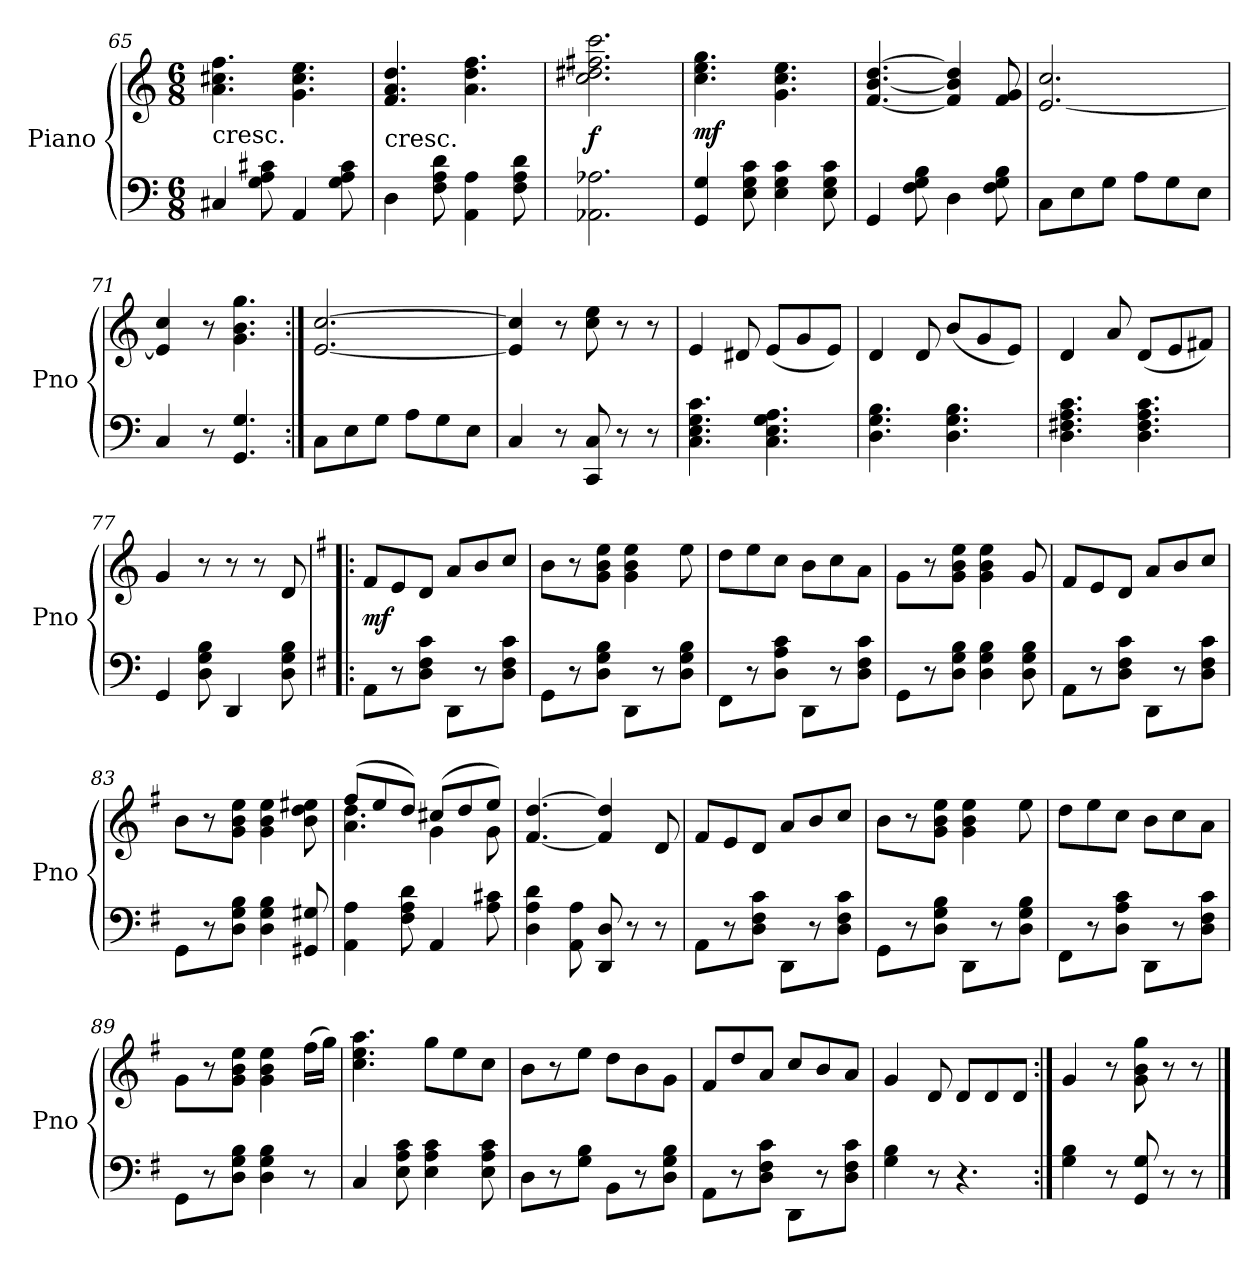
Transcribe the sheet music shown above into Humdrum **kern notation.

**kern	**kern	**dynam
*part1	*part1	*part1
*staff2	*staff1	*staff1/2
*I"Piano	*	*
*I'Pno	*	*
*clefF4	*clefG2	*
*k[]	*k[]	*
*M6/8	*M6/8	*
=65	=65	=65
!	!LO:TX:c:t=cresc.	!
4C#X/	4.a\ 4.cc#X\ 4.ff\	.
8G\ 8A\ 8c#X\	.	.
4AA/	4.g\ 4.cc#\ 4.ee\	.
8G\ 8A\ 8c#\	.	.
=66	=66	=66
!	!LO:TX:c:t=cresc.	!
4D\	4.f/ 4.a/ 4.dd/	.
8F\ 8A\ 8d\	.	.
4AA\ 4A\	4.a\ 4.dd\ 4.ff\	.
8F\ 8A\ 8d\	.	.
=67	=67	=67
2.AA-X\ 2.A-X\	2.cc\ 2.dd#X\ 2.ff#X\ 2.ccc\	f
=68	=68	=68
4GG/ 4G/	4.cc\ 4.ee\ 4.gg\	mf
8E\ 8G\ 8c\	.	.
4E\ 4G\ 4c\	4.g\ 4.cc\ 4.ee\	.
8E\ 8G\ 8c\	.	.
=69	=69	=69
4GG/	[4.f/ [4.b/ [4.dd/	.
8F\ 8G\ 8B\	.	.
4D\	4f]/ 4b]/ 4dd]/	.
8F\ 8G\ 8B\	8f/ 8g/	.
=70	=70	=70
8C\L	[2.e/ 2.cc/	.
8E\	.	.
8G\J	.	.
8A\L	.	.
8G\	.	.
8E\J	.	.
=71	=71	=71
4C/	4e]/ 4cc/	.
8r	8r	.
4.GG/ 4.G/	4.g\ 4.b\ 4.gg\	.
=72:|!	=72:|!	=72:|!
8C\L	[2.e/ [2.cc/	.
8E\	.	.
8G\J	.	.
8A\L	.	.
8G\	.	.
8E\J	.	.
=73	=73	=73
4C/	4e]/ 4cc]/	.
8r	8r	.
8CC/ 8C/	8cc\ 8ee\	.
8r	8r	.
8r	8r	.
=74	=74	=74
4.C\ 4.E\ 4.G\ 4.c\	4e/	.
.	8d#X/	.
4.C\ 4.E\ 4.G\ 4.A\	(8e/L	.
.	8g/	.
.	8e/J)	.
=75	=75	=75
4.D\ 4.G\ 4.B\	4d/	.
.	8d/	.
4.D\ 4.G\ 4.B\	(8b/L	.
.	8g/	.
.	8e/J)	.
=76	=76	=76
4.D\ 4.F#X\ 4.A\ 4.c\	4d/	.
.	8a/	.
4.D\ 4.F#\ 4.A\ 4.c\	(8d/L	.
.	8e/	.
.	8f#X/J)	.
=77	=77	=77
4GG/	4g/	.
8D\ 8G\ 8B\	8r	.
4DD/	8r	.
.	8r	.
8D\ 8G\ 8B\	8d/	.
=78!|:	=78!|:	=78!|:
*k[f#]	*k[f#]	*
8AA\L	8f#/L	mf
8r	8e/	.
8D\ 8F#\ 8c\J	8d/J	.
8DD\L	8a/L	.
8r	8b/	.
8D\ 8F#\ 8c\J	8cc/J	.
=79	=79	=79
8GG\L	8b\L	.
8r	8r	.
8D\ 8G\ 8B\J	8g\ 8b\ 8ee\J	.
8DD\L	4g\ 4b\ 4ee\	.
8r	.	.
8D\ 8G\ 8B\J	8ee\	.
=80	=80	=80
8FF#\L	8dd\L	.
8r	8ee\	.
8D\ 8A\ 8c\J	8cc\J	.
8DD\L	8b\L	.
8r	8cc\	.
8D\ 8F#\ 8c\J	8a\J	.
=81	=81	=81
8GG\L	8g\L	.
8r	8r	.
8D\ 8G\ 8B\J	8g\ 8b\ 8ee\J	.
4D\ 4G\ 4B\	4g\ 4b\ 4ee\	.
8D\ 8G\ 8B\	8g/	.
=82	=82	=82
8AA\L	8f#/L	.
8r	8e/	.
8D\ 8F#\ 8c\J	8d/J	.
8DD\L	8a/L	.
8r	8b/	.
8D\ 8F#\ 8c\J	8cc/J	.
=83	=83	=83
8GG\L	8b\L	.
8r	8r	.
8D\ 8G\ 8B\J	8g\ 8b\ 8ee\J	.
4D\ 4G\ 4B\	4g\ 4b\ 4ee\	.
8GG#X/ 8G#X/	8b\ 8dd\ 8ee#X\	.
=84	=84	=84
*	*^	*
4AA\ 4A\	(8ff#/L	4.a\ 4.dd\	.
.	8ee/	.	.
8F#\ 8A\ 8d\	8dd/J)	.	.
4AA/	(8cc#X/L	4g\	.
.	8dd/	.	.
8A\ 8c#X\	8ee/J)	8g\	.
*	*v	*v	*
=85	=85	=85
4D\ 4A\ 4d\	[4.f#/ [4.dd/	.
8AA\ 8A\	.	.
8DD/ 8D/	4f#]/ 4dd]/	.
8r	.	.
8r	8d/	.
=86	=86	=86
8AA\L	8f#/L	.
8r	8e/	.
8D\ 8F#\ 8c\J	8d/J	.
8DD\L	8a/L	.
8r	8b/	.
8D\ 8F#\ 8c\J	8cc/J	.
=87	=87	=87
8GG\L	8b\L	.
8r	8r	.
8D\ 8G\ 8B\J	8g\ 8b\ 8ee\J	.
8DD\L	4g\ 4b\ 4ee\	.
8r	.	.
8D\ 8G\ 8B\J	8ee\	.
=88	=88	=88
8FF#\L	8dd\L	.
8r	8ee\	.
8D\ 8A\ 8c\J	8cc\J	.
8DD\L	8b\L	.
8r	8cc\	.
8D\ 8F#\ 8c\J	8a\J	.
=89	=89	=89
8GG\L	8g\L	.
8r	8r	.
8D\ 8G\ 8B\J	8g\ 8b\ 8ee\J	.
4D\ 4G\ 4B\	4g\ 4b\ 4ee\	.
8r	(16ff#\LL	.
.	16gg\JJ)	.
=90	=90	=90
4C/	4.cc\ 4.ee\ 4.aa\	.
8E\ 8A\ 8c\	.	.
4E\ 4A\ 4c\	8gg\L	.
.	8ee\	.
8E\ 8A\ 8c\	8cc\J	.
=91	=91	=91
8D\L	8b\L	.
8r	8r	.
8G\ 8B\J	8ee\J	.
8BB\L	8dd\L	.
8r	8b\	.
8D\ 8G\ 8B\J	8g\J	.
=92	=92	=92
8AA\L	8f#/L	.
8r	8dd/	.
8D\ 8F#\ 8c\J	8a/J	.
8DD\L	8cc/L	.
8r	8b/	.
8D\ 8F#\ 8c\J	8a/J	.
=93	=93	=93
4G\ 4B\	4g/	.
8r	8d/	.
4.r	8d/L	.
.	8d/	.
.	8d/J	.
=94:|!	=94:|!	=94:|!
4G\ 4B\	4g/	.
8r	8r	.
8GG/ 8G/	8g\ 8b\ 8gg\	.
8r	8r	.
8r	8r	.
==	==	==
*-	*-	*-
